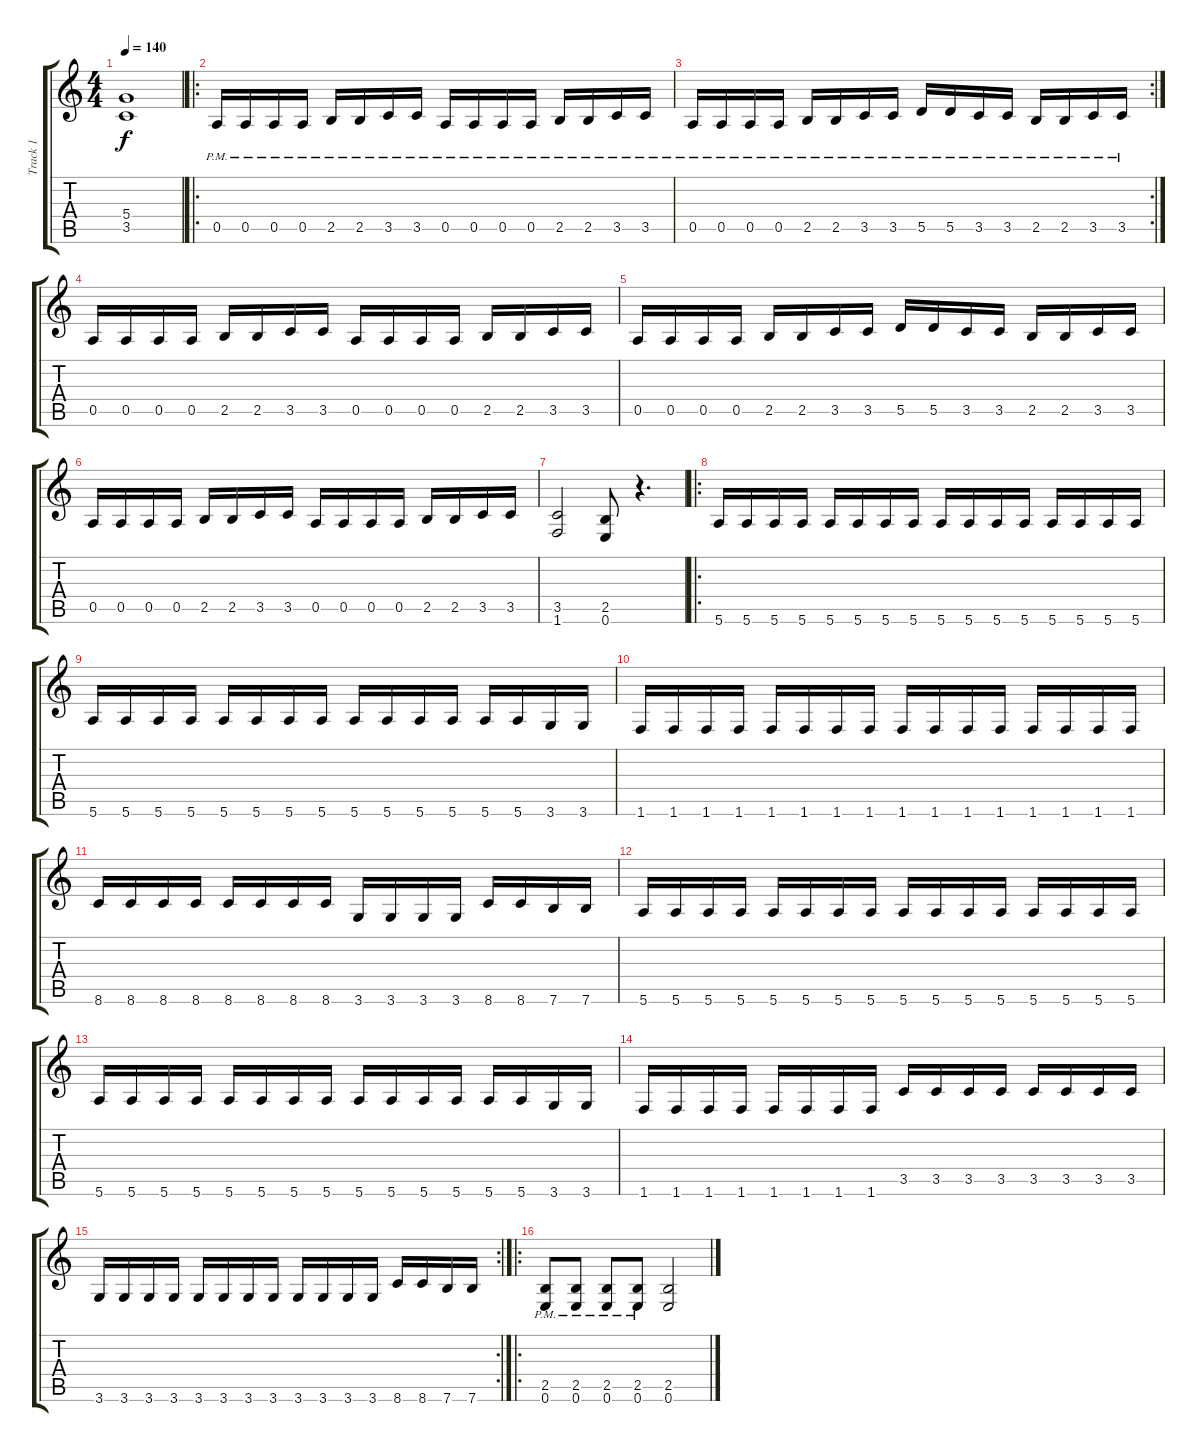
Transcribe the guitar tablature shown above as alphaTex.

\track ("Track 1" "Track 1") {instrument distortionguitar}
\staff {score tabs}
\tuning (E4 B3 G3 D3 A2 E2) {hide}
\ts (4 4)
\tempo 140
\clef g2
\ks c
(5.4{t} 3.5{t}).1{dy f} |
\ro
0.5{pm}.16 0.5{pm}.16 0.5{pm}.16 0.5{pm}.16 2.5{pm}.16 2.5{pm}.16 3.5{pm}.16 3.5{pm}.16 0.5{pm}.16 0.5{pm}.16 0.5{pm}.16 0.5{pm}.16 2.5{pm}.16 2.5{pm}.16 3.5{pm}.16 3.5{pm}.16 |
\rc 2
0.5{pm}.16 0.5{pm}.16 0.5{pm}.16 0.5{pm}.16 2.5{pm}.16 2.5{pm}.16 3.5{pm}.16 3.5{pm}.16 5.5{pm}.16 5.5{pm}.16 3.5{pm}.16 3.5{pm}.16 2.5{pm}.16 2.5{pm}.16 3.5{pm}.16 3.5{pm}.16 |
0.5.16 0.5.16 0.5.16 0.5.16 2.5.16 2.5.16 3.5.16 3.5.16 0.5.16 0.5.16 0.5.16 0.5.16 2.5.16 2.5.16 3.5.16 3.5.16 |
0.5.16 0.5.16 0.5.16 0.5.16 2.5.16 2.5.16 3.5.16 3.5.16 5.5.16 5.5.16 3.5.16 3.5.16 2.5.16 2.5.16 3.5.16 3.5.16 |
0.5.16 0.5.16 0.5.16 0.5.16 2.5.16 2.5.16 3.5.16 3.5.16 0.5.16 0.5.16 0.5.16 0.5.16 2.5.16 2.5.16 3.5.16 3.5.16 |
(3.5 1.6).2 (2.5 0.6).8 r.4{d} |
\ro
5.6.16 5.6.16 5.6.16 5.6.16 5.6.16 5.6.16 5.6.16 5.6.16 5.6.16 5.6.16 5.6.16 5.6.16 5.6.16 5.6.16 5.6.16 5.6.16 |
5.6.16 5.6.16 5.6.16 5.6.16 5.6.16 5.6.16 5.6.16 5.6.16 5.6.16 5.6.16 5.6.16 5.6.16 5.6.16 5.6.16 3.6.16 3.6.16 |
1.6.16 1.6.16 1.6.16 1.6.16 1.6.16 1.6.16 1.6.16 1.6.16 1.6.16 1.6.16 1.6.16 1.6.16 1.6.16 1.6.16 1.6.16 1.6.16 |
8.6.16 8.6.16 8.6.16 8.6.16 8.6.16 8.6.16 8.6.16 8.6.16 3.6.16 3.6.16 3.6.16 3.6.16 8.6.16 8.6.16 7.6.16 7.6.16 |
5.6.16 5.6.16 5.6.16 5.6.16 5.6.16 5.6.16 5.6.16 5.6.16 5.6.16 5.6.16 5.6.16 5.6.16 5.6.16 5.6.16 5.6.16 5.6.16 |
5.6.16 5.6.16 5.6.16 5.6.16 5.6.16 5.6.16 5.6.16 5.6.16 5.6.16 5.6.16 5.6.16 5.6.16 5.6.16 5.6.16 3.6.16 3.6.16 |
1.6.16 1.6.16 1.6.16 1.6.16 1.6.16 1.6.16 1.6.16 1.6.16 3.5.16 3.5.16 3.5.16 3.5.16 3.5.16 3.5.16 3.5.16 3.5.16 |
\rc 2
3.6.16 3.6.16 3.6.16 3.6.16 3.6.16 3.6.16 3.6.16 3.6.16 3.6.16 3.6.16 3.6.16 3.6.16 8.6.16 8.6.16 7.6.16 7.6.16 |
\ro
(2.5 0.6{pm}).8 (2.5 0.6{pm}).8 (2.5 0.6{pm}).8 (2.5 0.6{pm}).8 (2.5 0.6).2
